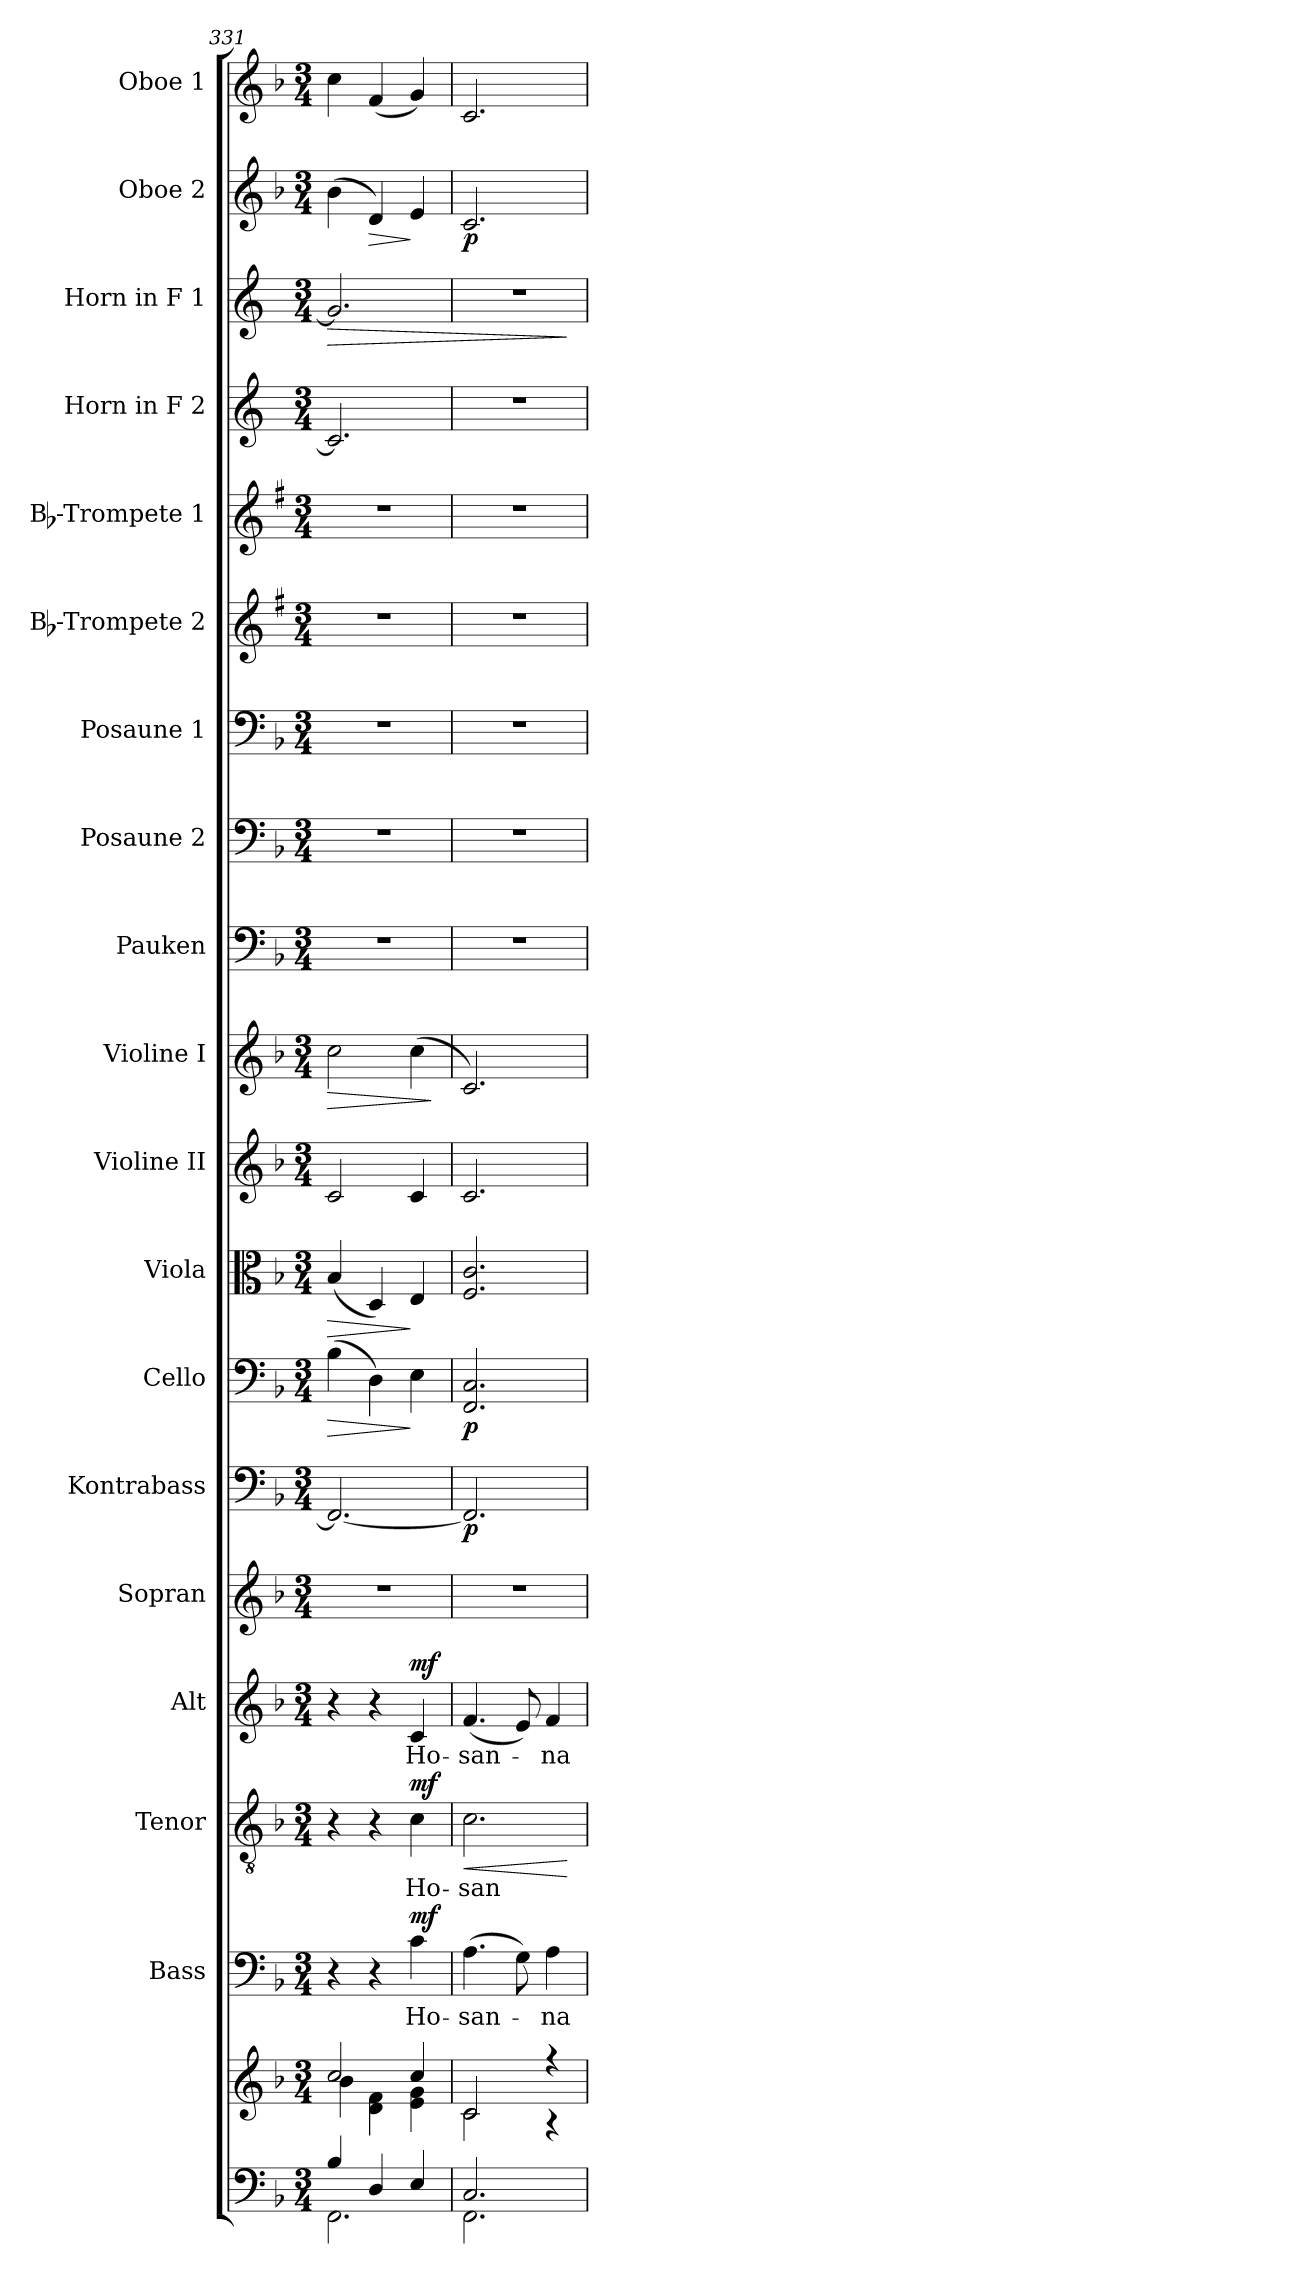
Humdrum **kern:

**kern	**kern	**kern	**text	**dynam	**kern	**text	**dynam	**kern	**text	**dynam	**kern	**kern	**dynam	**kern	**dynam	**kern	**dynam	**kern	**kern	**dynam	**kern	**kern	**kern	**kern	**kern	**kern	**kern	**dynam	**kern	**dynam	**kern
*part19	*part19	*part18	*part18	*part18	*part17	*part17	*part17	*part16	*part16	*part16	*part15	*part14	*part14	*part13	*part13	*part12	*part12	*part11	*part10	*part10	*part9	*part8	*part7	*part6	*part5	*part4	*part3	*part3	*part2	*part2	*part1
*staff20	*staff19	*staff18	*staff18	*staff18	*staff17	*staff17	*staff17	*staff16	*staff16	*staff16	*staff15	*staff14	*staff14	*staff13	*staff13	*staff12	*staff12	*staff11	*staff10	*staff10	*staff9	*staff8	*staff7	*staff6	*staff5	*staff4	*staff3	*staff3	*staff2	*staff2	*staff1
*	*	*I"Bass	*	*	*I"Tenor	*	*	*I"Alt	*	*	*I"Sopran	*I"Kontrabass	*	*I"Cello	*	*I"Viola	*	*I"Violine II	*I"Violine I	*	*I"Pauken	*I"Posaune 2	*I"Posaune 1	*I"Bb-Trompete 2	*I"Bb-Trompete 1	*I"Horn in F 2	*I"Horn in F 1	*	*I"Oboe 2	*	*I"Oboe 1
*	*	*I'B.	*	*	*I'T.	*	*	*I'A.	*	*	*I'S.	*I'Kb.	*	*	*	*I'Vla.	*	*I'Vl. II	*I'Vl. I	*	*I'Pk.	*I'Pos. 2	*I'Pos. 1	*I'Bb Trp. 2	*I'Bb Trp. 1	*	*	*	*I'Ob. 2	*	*I'Ob. 1
*clefF4	*clefG2	*clefF4	*	*	*clefGv2	*	*	*clefG2	*	*	*clefG2	*clefF4	*	*clefF4	*	*clefC3	*	*clefG2	*clefG2	*	*clefF4	*clefF4	*clefF4	*clefG2	*clefG2	*clefG2	*clefG2	*	*clefG2	*	*clefG2
*	*	*	*	*	*	*	*	*	*	*	*	*ITrd7c12	*	*	*	*	*	*	*	*	*	*	*	*ITrd1c2	*ITrd1c2	*ITrd4c7	*ITrd4c7	*	*	*	*
*k[b-]	*k[b-]	*k[b-]	*	*	*k[b-]	*	*	*k[b-]	*	*	*k[b-]	*k[b-]	*	*k[b-]	*	*k[b-]	*	*k[b-]	*k[b-]	*	*k[b-]	*k[b-]	*k[b-]	*k[b-]	*k[b-]	*k[b-]	*k[b-]	*	*k[b-]	*	*k[b-]
*F:	*F:	*F:	*	*	*F:	*	*	*F:	*	*	*F:	*F:	*	*F:	*	*F:	*	*F:	*F:	*	*F:	*F:	*F:	*F:	*F:	*F:	*F:	*	*F:	*	*F:
*M3/4	*M3/4	*M3/4	*	*	*M3/4	*	*	*M3/4	*	*	*M3/4	*M3/4	*	*M3/4	*	*M3/4	*	*M3/4	*M3/4	*	*M3/4	*M3/4	*M3/4	*M3/4	*M3/4	*M3/4	*M3/4	*	*M3/4	*	*M3/4
=331	=331	=331	=331	=331	=331	=331	=331	=331	=331	=331	=331	=331	=331	=331	=331	=331	=331	=331	=331	=331	=331	=331	=331	=331	=331	=331	=331	=331	=331	=331	=331
*^	*^	*	*	*	*	*	*	*	*	*	*	*	*	*	*	*	*	*	*	*	*	*	*	*	*	*	*	*	*	*	*
!	!	!	!	!	!	!	!	!	!	!	!	!	!	!	!	!	!LO:HP:b	!	!LO:HP:b	!	!	!LO:HP:b	!	!	!	!	!	!	!	!LO:HP:b	!	!	!
4B-/	2.FF\	2cc/	4b-\	4r	.	.	4r	.	.	4r	.	.	2.r	2.FFF/_	.	(>4B-\	>	(<4B-/	>	2c/	2cc\	>	2.r	2.r	2.r	2.r	2.r	2.F/]	2.c/]	>	(>4b-\	.	4cc\
!	!	!	!	!	!	!	!	!	!	!	!	!	!	!	!	!	!	!	!	!	!	!	!	!	!	!	!	!	!	!	!	!LO:HP:b	!
4D/	.	.	4d\ 4f\	4r	.	.	4r	.	.	4r	.	.	.	.	.	4D\)	.	4D/)	.	.	.	.	.	.	.	.	.	.	.	.	4d/)	>	(<4f/
!	!	!	!	!	!LO:LY:b	!LO:DY:a	!	!LO:LY:b	!LO:DY:a	!	!LO:LY:b	!LO:DY:a	!	!	!	!	!	!	!	!	!	!	!	!	!	!	!	!	!	!	!	!	!
4E/	.	4cc/	4e\ 4g\	4c\	Ho-	mf	4c\	Ho-	mf	4c/	Ho-	mf	.	.	.	4E\	]	4E/	]	4c/	(>4cc\	.	.	.	.	.	.	.	.	.	4e/	]	4g/)
*v	*v	*	*	*	*	*	*	*	*	*	*	*	*	*	*	*	*	*	*	*	*	*	*	*	*	*	*	*	*	*	*	*	*
*	*v	*v	*	*	*	*	*	*	*	*	*	*	*	*	*	*	*	*	*	*	*	*	*	*	*	*	*	*	*	*	*	*
.	.	.	.	.	.	.	.	.	.	.	.	.	.	.	.	.	.	.	.	]	.	.	.	.	.	.	.	.	.	.	.
=332	=332	=332	=332	=332	=332	=332	=332	=332	=332	=332	=332	=332	=332	=332	=332	=332	=332	=332	=332	=332	=332	=332	=332	=332	=332	=332	=332	=332	=332	=332	=332
*^	*^	*	*	*	*	*	*	*	*	*	*	*	*	*	*	*	*	*	*	*	*	*	*	*	*	*	*	*	*	*	*
!	!	!	!	!	!LO:LY:b	!	!	!LO:LY:b	!LO:HP:b	!	!LO:LY:b	!	!	!	!LO:DY:b	!	!LO:DY:b	!	!	!	!	!	!	!	!	!	!	!	!	!	!	!LO:DY:b	!
2.C/	2.FF\	2c/	2c\	(>4.A\	-san-	.	2.c\	-san-	<	(<4.f/	-san-	.	2.r	2.FFF/]	p	2.FF/ 2.C/	p	2.F/ 2.c/	.	2.c/	2.c/)	.	2.r	2.r	2.r	2.r	2.r	2.r	2.r	.	2.c/	p	2.c/
.	.	.	.	8G\)	.	.	.	.	.	8e/)	.	.	.	.	.	.	.	.	.	.	.	.	.	.	.	.	.	.	.	.	.	.	.
!	!	!	!	!	!LO:LY:b	!	!	!	!	!	!LO:LY:b	!	!	!	!	!	!	!	!	!	!	!	!	!	!	!	!	!	!	!	!	!	!
.	.	4r	4r	4A\	-na	.	.	.	.	4f/	-na	.	.	.	.	.	.	.	.	.	.	.	.	.	.	.	.	.	.	.	.	.	.
*v	*v	*	*	*	*	*	*	*	*	*	*	*	*	*	*	*	*	*	*	*	*	*	*	*	*	*	*	*	*	*	*	*	*
*	*v	*v	*	*	*	*	*	*	*	*	*	*	*	*	*	*	*	*	*	*	*	*	*	*	*	*	*	*	*	*	*	*
.	.	.	.	.	.	.	[	.	.	.	.	.	.	.	.	.	.	.	.	.	.	.	.	.	.	.	.	]	.	.	.
=	=	=	=	=	=	=	=	=	=	=	=	=	=	=	=	=	=	=	=	=	=	=	=	=	=	=	=	=	=	=	=
*-	*-	*-	*-	*-	*-	*-	*-	*-	*-	*-	*-	*-	*-	*-	*-	*-	*-	*-	*-	*-	*-	*-	*-	*-	*-	*-	*-	*-	*-	*-	*-
